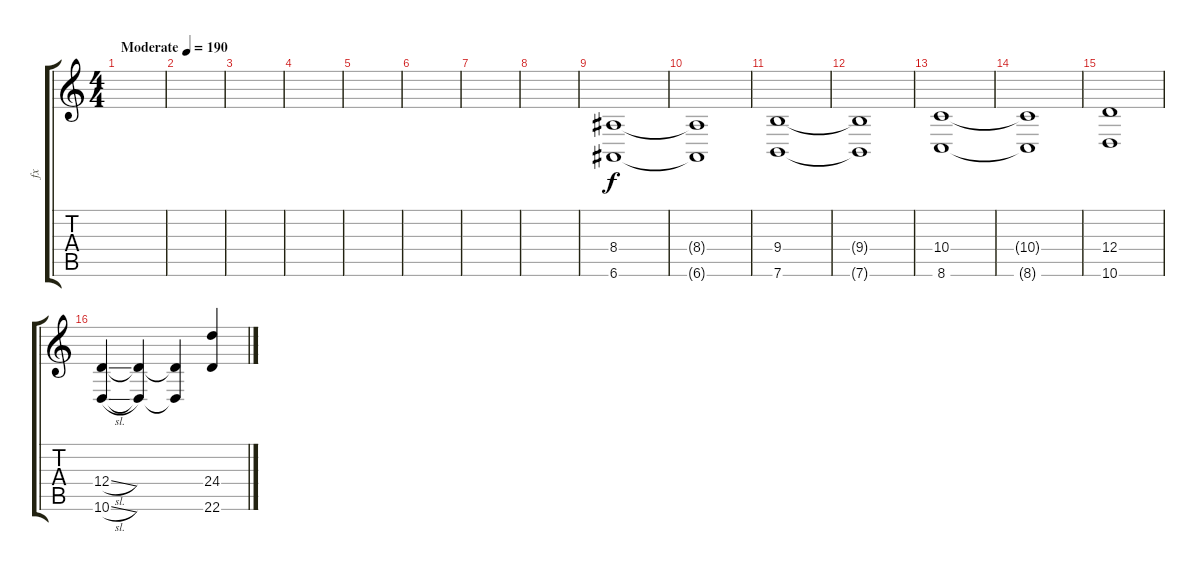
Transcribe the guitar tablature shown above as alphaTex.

\track ("fx" "fx") {instrument stringensemble1}
\staff {score tabs}
\tuning (E4 B3 G3 D3 A2 E2) {hide}
\ts (4 4)
\tempo (190 "Moderate")
\clef g2
\ks c
|
|
|
|
|
|
|
|
(8.4 6.6).1 |
(8.4{t} 6.6{t}).1 |
(9.4 7.6).1 |
(9.4{t} 7.6{t}).1 |
(10.4 8.6).1 |
(10.4{t} 8.6{t}).1 |
(12.4 10.6).1 |
(12.4{sl} 10.6{sl}).4 (12.4{t} 10.6{t}).4 (12.4{t} 10.6{t}).4 (24.4 22.6).4
